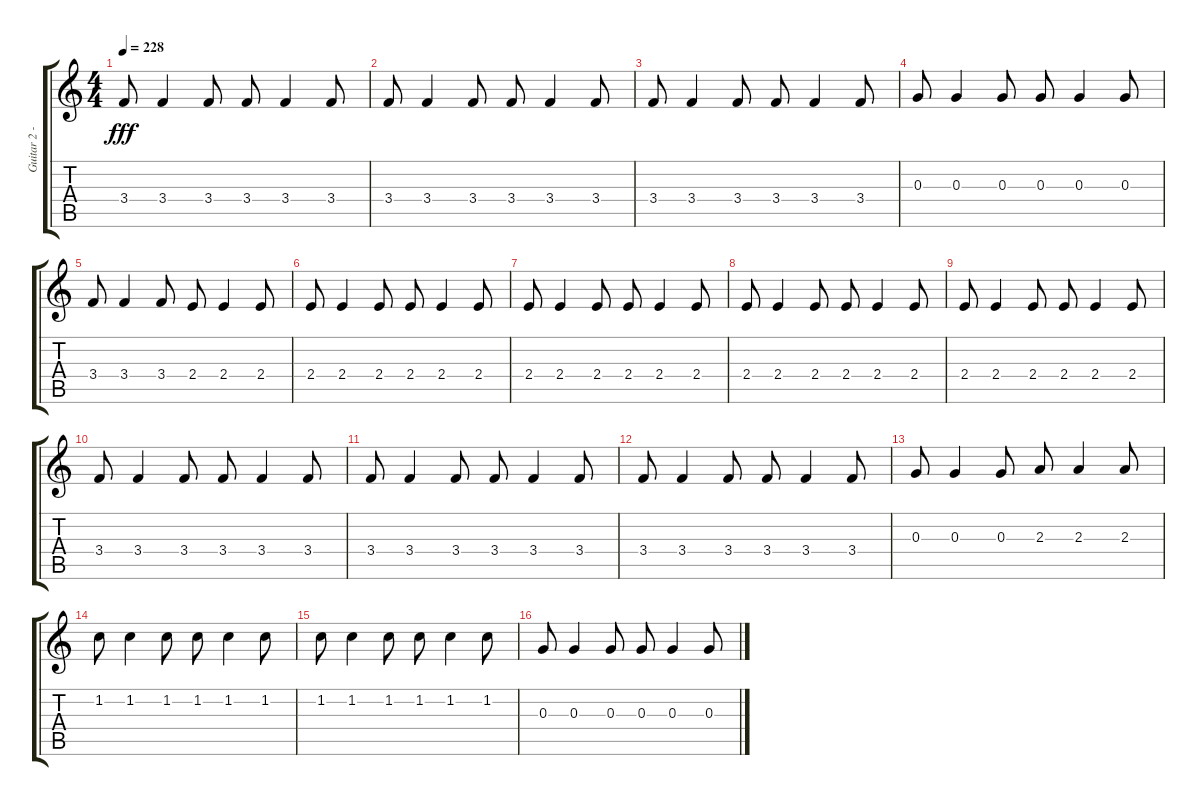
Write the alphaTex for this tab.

\track ("Guitar 2 - Eric Melvin" "Guitar 2 -") {instrument distortionguitar}
\staff {score tabs}
\tuning (E4 B3 G3 D3 A2 E2) {hide}
\ts (4 4)
\tempo 228
\clef g2
\ks c
3.4.8{dy fff} 3.4.4 3.4.8 3.4.8 3.4.4 3.4.8 |
3.4.8 3.4.4 3.4.8 3.4.8 3.4.4 3.4.8 |
3.4.8 3.4.4 3.4.8 3.4.8 3.4.4 3.4.8 |
0.3.8 0.3.4 0.3.8 0.3.8 0.3.4 0.3.8 |
3.4.8 3.4.4 3.4.8 2.4.8 2.4.4 2.4.8 |
2.4.8 2.4.4 2.4.8 2.4.8 2.4.4 2.4.8 |
2.4.8 2.4.4 2.4.8 2.4.8 2.4.4 2.4.8 |
2.4.8 2.4.4 2.4.8 2.4.8 2.4.4 2.4.8 |
2.4.8 2.4.4 2.4.8 2.4.8 2.4.4 2.4.8 |
3.4.8 3.4.4 3.4.8 3.4.8 3.4.4 3.4.8 |
3.4.8 3.4.4 3.4.8 3.4.8 3.4.4 3.4.8 |
3.4.8 3.4.4 3.4.8 3.4.8 3.4.4 3.4.8 |
0.3.8 0.3.4 0.3.8 2.3.8 2.3.4 2.3.8 |
1.2.8 1.2.4 1.2.8 1.2.8 1.2.4 1.2.8 |
1.2.8 1.2.4 1.2.8 1.2.8 1.2.4 1.2.8 |
0.3.8 0.3.4 0.3.8 0.3.8 0.3.4 0.3.8
